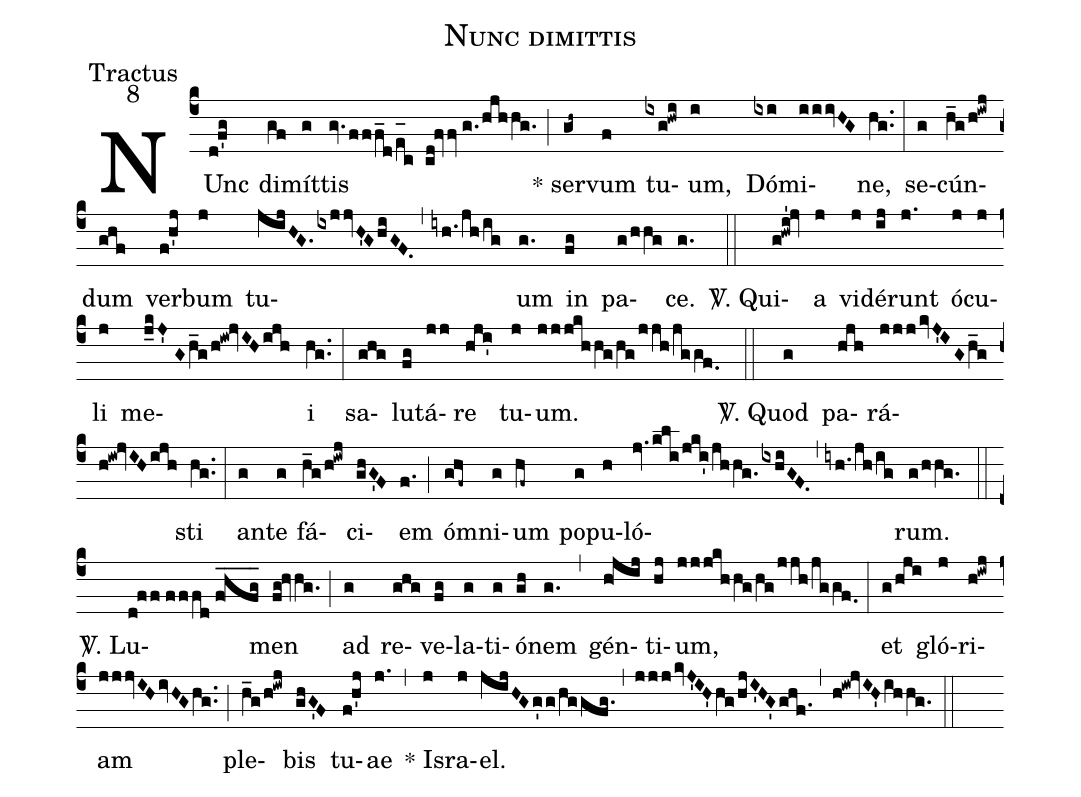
name:Nunc dimittis;
office-part:Tractus;
mode:8;
%%
(c4) NUnc(d!f'g) di(gf)mít(g)tis(gv.fff_d/e_[oh:h]c cd!fvv//g./hjhhg.) (;) * ser(gh~)vum(f) tu(ixg!hwi)um,(i) (/[0]) Dó(ixi)mi(iiivHG)ne,(hg..) (:) se(g)cún(h_g/h!iwj)dum(ghf) ver(f!h'j)bum(j) tu(jijHG.ixjjvH'GhiGF.)(,)(iyh./!jh/!ig)um(g.) in(fg) pa(g/hhg)ce.(g.) (::)
<sp>V/</sp>. Qui(g!hwi'!jv)a(j) vi(j)dé(ij)runt(j.) ó(j)cu(j)li(j) me(j_kJ'//Gh_g/h!iw!jvIHijh)i(hg..) (:) sa(ghg)lu(fg)tá(jj)re(hji') tu(j)um.(jjjkhhg/hg/jjh/jggf.0) (::)
<sp>V/</sp>. Quod(g) pa(hjh)rá(jjjkvJ'IGh_g/h!iw!jvIHijh)sti(hg..) (:) an(g)te(g) fá(h_g/h!iwj)ci(ghG'F)em(f.) (;) ó(ghf~)mni(g)um(hf~) po(g)pu(h)ló(jv.kli/jki'/jhhg.ixhiGF.)(,)(iyh./jh/ig)rum.(g/hhg.) (::)
<sp>V/</sp>. Lu(d!ff//fffd//f_!h_f_g_)men(fg!hvhg.) (;) ad(g) re(ghg)ve(fg)la(g)ti(g)ó(gh)nem(g.) (,) gén(h!jij)ti(hj)um,(jjjkhhg/hg/jjh/jggf.0) (:) et(g/hji) gló(j)ri(h!iwj)am(jjjvIHivHGhg..) (;) ple(h_g/h!iwj)bis(ghG'F) tu(f!h'j)ae(j.) (,) * Is(j)ra(j)el.(jijHGg'g/hggfg.) (,) (jjjkvJ'IH'/!hg/hjI'HG'ghf.1) (,) (h!iw!jvIH'ihhg.) (::)
